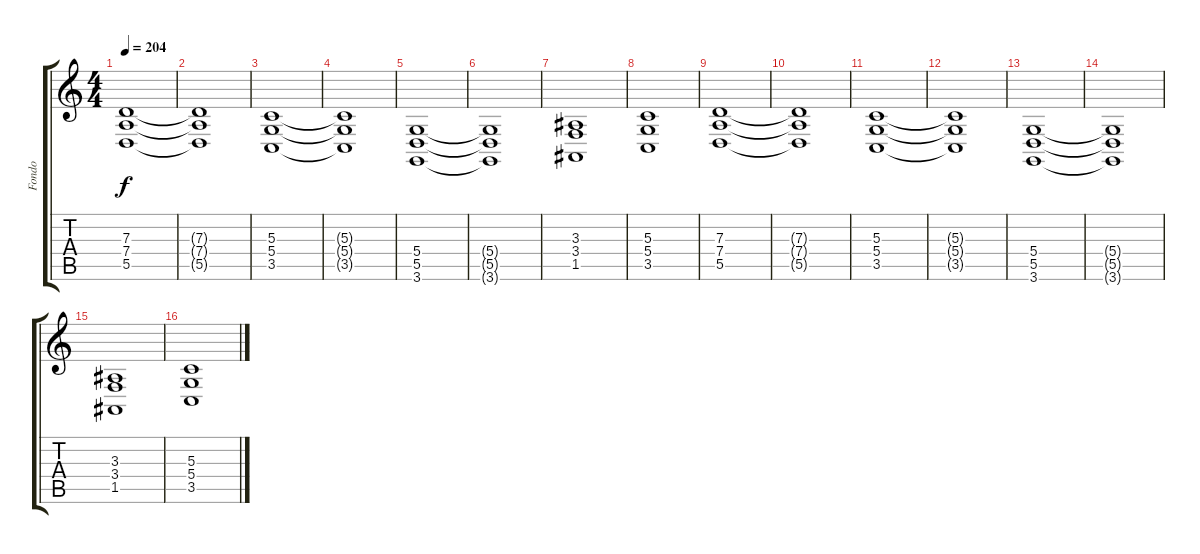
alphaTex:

\track ("Fondo" "Fondo") {instrument stringensemble1}
\staff {score tabs}
\tuning (E4 B3 G3 D3 A2 E2) {hide}
\ts (4 4)
\tempo 204
\clef g2
\ks c
(7.3 7.4 5.5).1{dy f} |
(7.3{t} 7.4{t} 5.5{t}).1 |
(5.3 5.4 3.5).1 |
(5.3{t} 5.4{t} 3.5{t}).1 |
(5.4 5.5 3.6).1 |
(5.4{t} 5.5{t} 3.6{t}).1 |
(3.3 3.4 1.5).1 |
(5.3 5.4 3.5).1 |
(7.3 7.4 5.5).1 |
(7.3{t} 7.4{t} 5.5{t}).1 |
(5.3 5.4 3.5).1 |
(5.3{t} 5.4{t} 3.5{t}).1 |
(5.4 5.5 3.6).1 |
(5.4{t} 5.5{t} 3.6{t}).1 |
(3.3 3.4 1.5).1 |
(5.3 5.4 3.5).1
